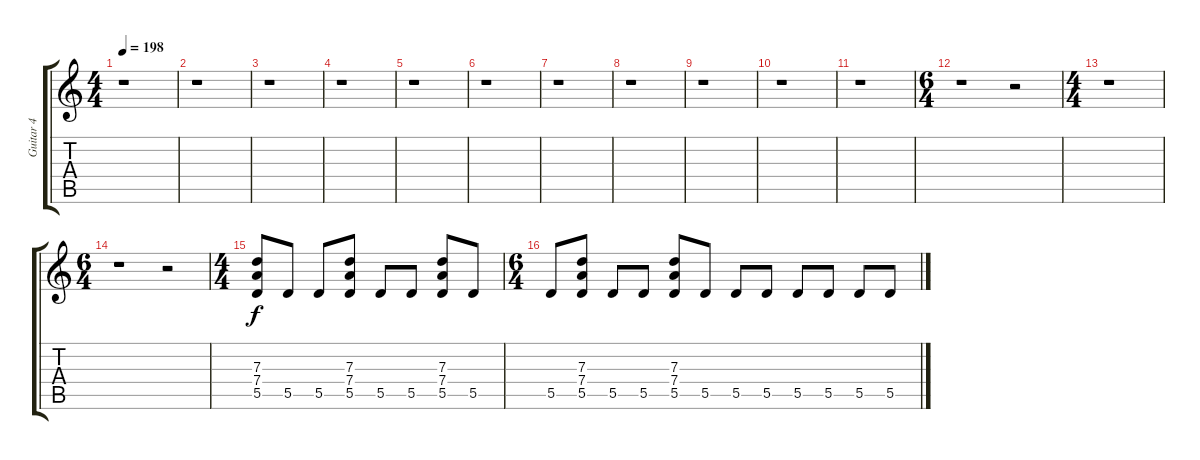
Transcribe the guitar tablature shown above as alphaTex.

\track ("Guitar 4" "Guitar 4") {instrument overdrivenguitar}
\staff {score tabs}
\tuning (E4 B3 G3 D3 A2 E2) {hide}
\ts (4 4)
\tempo 198
\clef g2
\ks c
r.1{dy f} |
r.1 |
r.1 |
r.1 |
r.1 |
r.1 |
r.1 |
r.1 |
r.1 |
r.1 |
r.1 |
\ts (6 4)
r.1 r.2 |
\ts (4 4)
r.1 |
\ts (6 4)
r.1 r.2 |
\ts (4 4)
(7.3 7.4 5.5).8 5.5.8 5.5.8 (7.3 7.4 5.5).8 5.5.8 5.5.8 (7.3 7.4 5.5).8 5.5.8 |
\ts (6 4)
5.5.8 (7.3 7.4 5.5).8 5.5.8 5.5.8 (7.3 7.4 5.5).8 5.5.8 5.5.8 5.5.8 5.5.8 5.5.8 5.5.8 5.5.8
